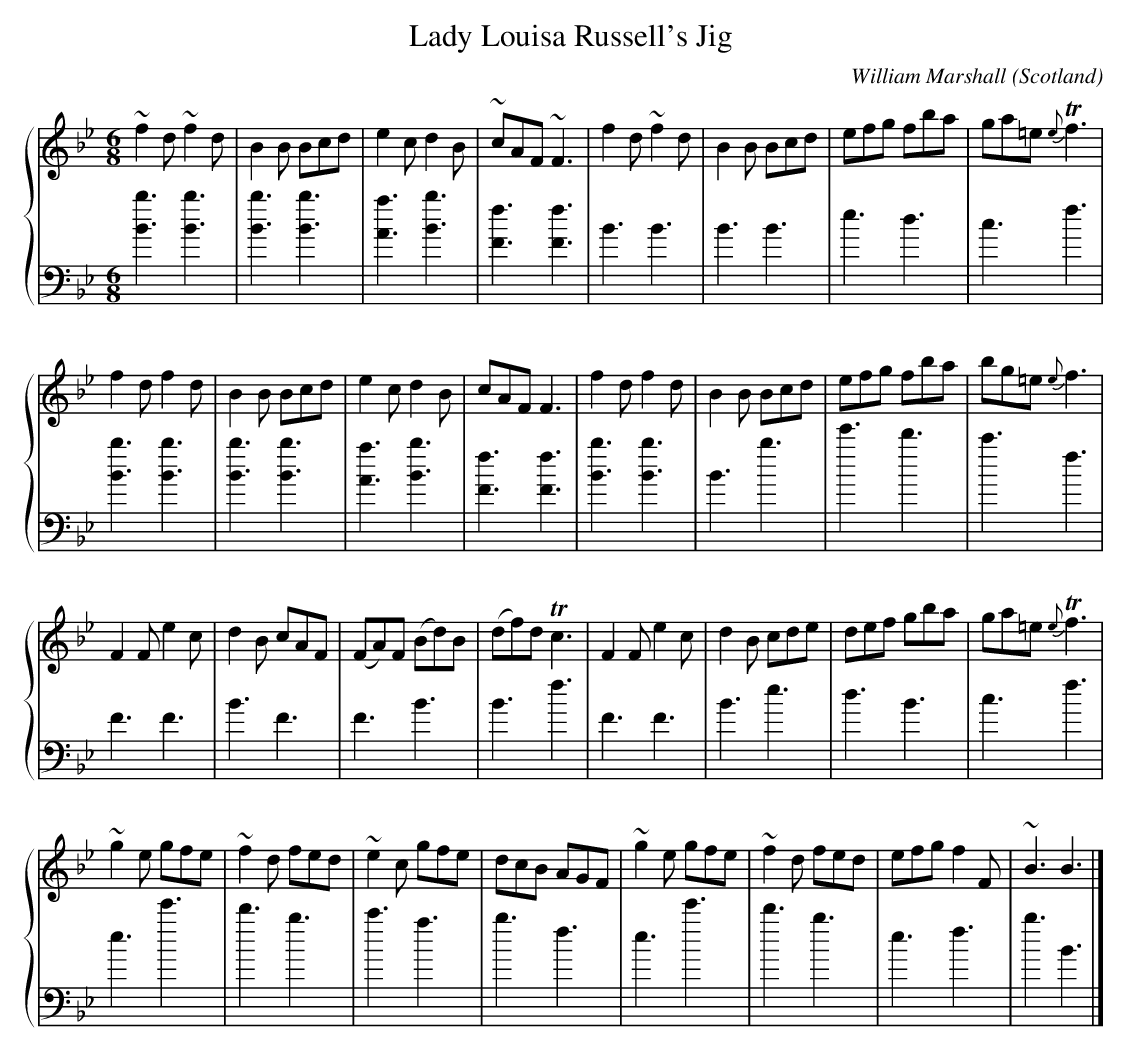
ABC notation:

X:1
T:Lady Louisa Russell's Jig
C:William Marshall
L:1/8
M:6/8
O:Scotland
K:Bb
%%staves { 1 2 }
V:1
~f2 d ~f2 d | B2 B Bcd | e2 c d2 B | ~cAF ~F3 | \
f2 d ~f2 d | B2 B Bcd | efg fba | ga=e {e}!trill!f3 |
f2 d f2 d | B2 B Bcd | e2 c d2 B | cAF F3 | \
f2 d f2 d | B2 B Bcd | efg fba | bg=e {e}f3 |
F2 F e2 c | d2 B cAF | (FA)F (Bd)B | (df)d !trill!c3 | \
F2 F e2 c | d2 B cde | def gba | ga=e {e}!trill!f3 |
~g2 e gfe | ~f2 d fed | ~e2 c gfe | dcB AGF | \
~g2 e gfe | ~f2 d fed | efg f2 F | ~B3 B3 |]
V:2 clef=bass
[Bb]3 [Bb]3 | [Bb]3 [Bb]3 | [Aa]3 [Bb]3 | [Ff]3 [Ff]3 | B3 B3 | B3 B3 | e3 d3 | c3 f3 | \
[Bb]3 [Bb]3 | [Bb]3 [Bb]3 | [Aa]3 [Bb]3 | [Ff]3 [Ff]3 | [Bb]3 [Bb]3 | B3 b3 | e'3 d'3 | c'3 f3 | \
F3 F3 | B3 F3 | F3 B3 | B3 f3 | F3 F3 | B3 e3 | d3 B3 | c3 f3 | \
e3 e'3 | d'3 b3 | c'3 a3 | b3 f3 | e3 e'3 | d'3 b3 | e3 f3 | b3 B3 |]
